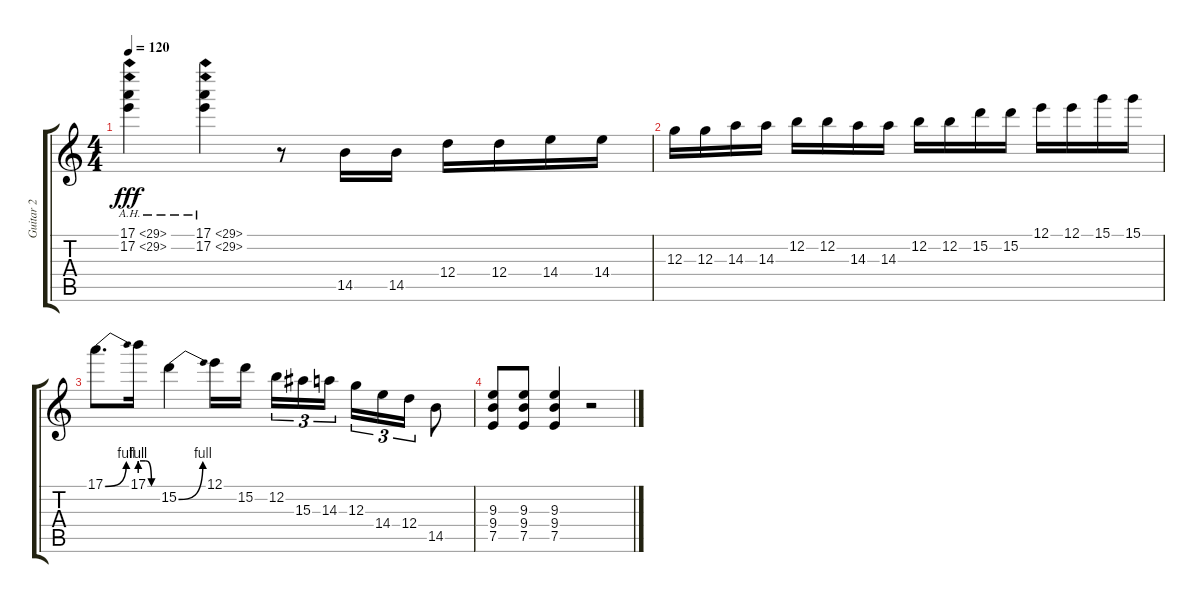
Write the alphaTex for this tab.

\track ("Guitar 2" "Guitar 2") {instrument distortionguitar}
\staff {score tabs}
\tuning (E4 B3 G3 D3 A2 E2) {hide}
\ts (4 4)
\tempo 120
\clef g2
\ks c
(17.1{ah 12} 17.2{ah 12}).4{dy fff} (17.1{ah 12} 17.2{ah 12}).4 r.8 14.5.16 14.5.16 12.4.16 12.4.16 14.4.16 14.4.16 |
12.3.16 12.3.16 14.3.16 14.3.16 12.2.16 12.2.16 14.3.16 14.3.16 12.2.16 12.2.16 15.2.16 15.2.16 12.1.16 12.1.16 15.1.16 15.1.16 |
17.1{be (bend 0 0 60 4)}.8{d} 17.1{be (custom 0 4 20 4 40 0 60 0)}.16 15.2{be (bend 0 0 60 4)}.4 12.1.16 15.2.16{beam splitsecondary} 12.2.16{tu (3 2)} 15.3.16{tu (3 2)} 14.3.16{tu (3 2)} 12.3.16{tu (3 2)} 14.4.16{tu (3 2)} 12.4.16{tu (3 2)} 14.5.8 |
(9.3 9.4 7.5).8 (9.3 9.4 7.5).8 (9.3 9.4 7.5).4 r.2
